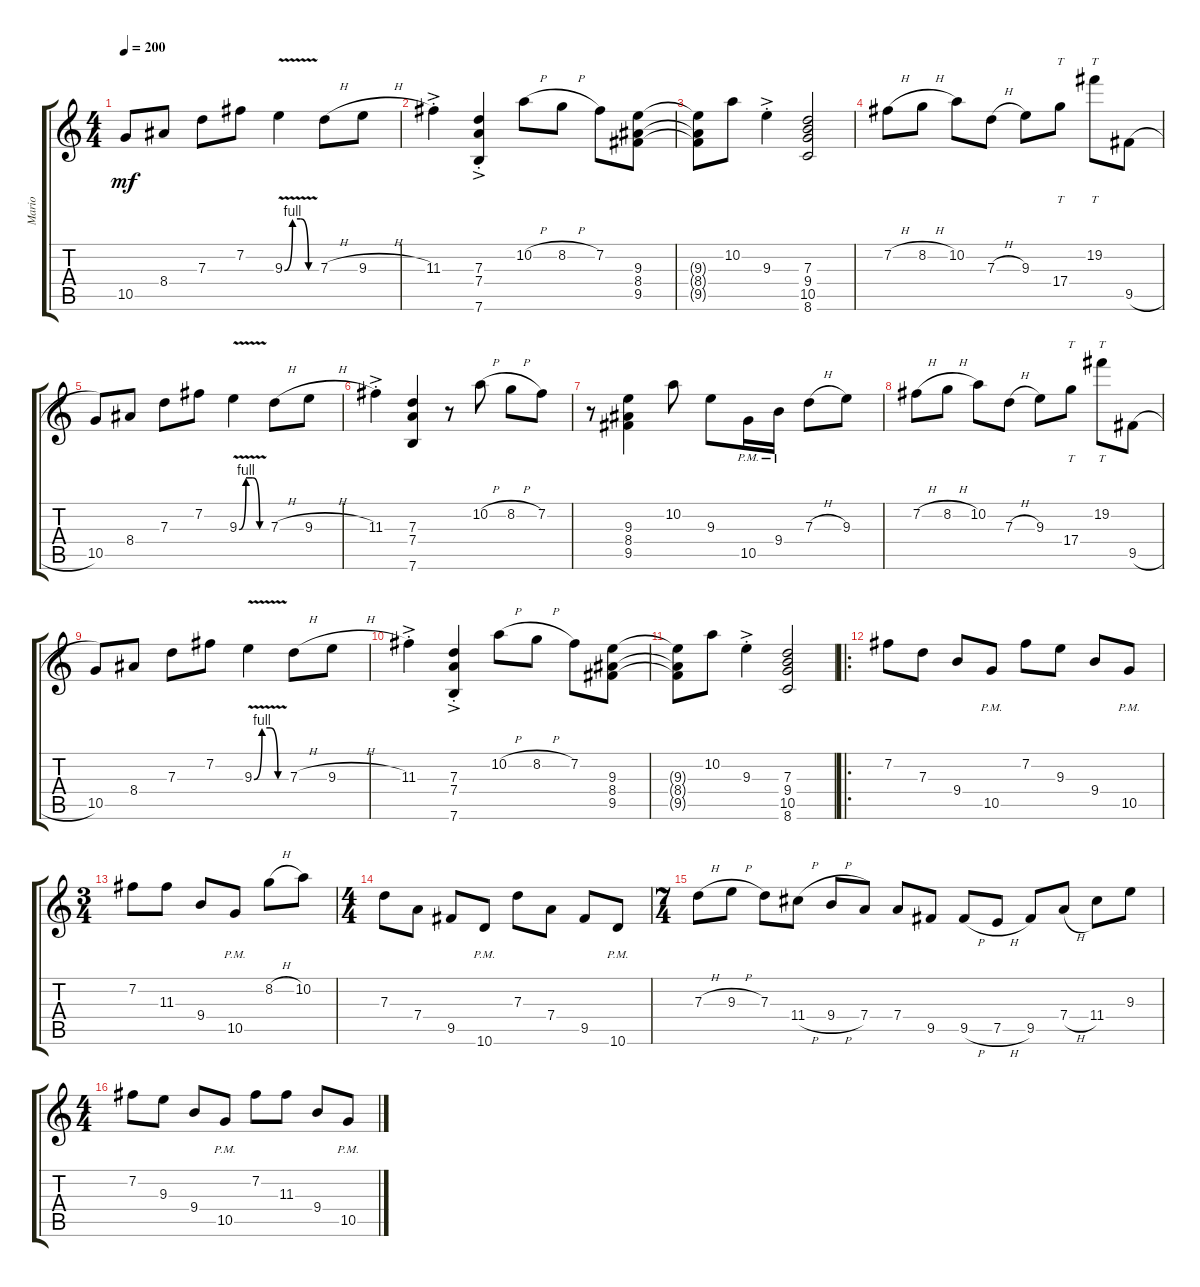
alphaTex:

\track ("Mario" "Mario") {instrument electricguitarclean}
\staff {score tabs}
\tuning (E4 B3 G3 D3 A2 E2) {hide}
\ts (4 4)
\tempo 200
\clef g2
\ks c
10.5.8{dy mf} 8.4.8 7.3.8 7.2.8 9.3{be (custom 0 0 15 4 30 4 45 0 60 0) v}.4 7.3{h}.8 9.3{h}.8 |
11.3{ac st}.4 (7.3{ac st} 7.4{ac st} 7.6{ac st}).4 10.2{h}.8 8.2{h}.8 7.2.8 (9.3 8.4 9.5).8 |
(9.3{t} 8.4{t} 9.5{t}).8 10.2.8 9.3{ac st}.4 (7.3 9.4 10.5 8.6).2 |
7.2{h}.8 8.2{h}.8 10.2.8 7.3{h}.8 9.3.8 17.4.8{tt} 19.2.8{tt} 9.5{h}.8 |
10.5.8 8.4.8 7.3.8 7.2.8 9.3{be (custom 0 0 15 4 30 4 45 0 60 0) v}.4 7.3{h}.8 9.3{h}.8 |
11.3{ac st}.4 (7.3 7.4 7.6).4 r.8 10.2{h}.8 8.2{h}.8 7.2.8 |
r.8 (9.3 8.4 9.5).4 10.2.8 9.3.8 10.5{pm}.16 9.4{pm}.16 7.3{h}.8 9.3.8 |
7.2{h}.8 8.2{h}.8 10.2.8 7.3{h}.8 9.3.8 17.4.8{tt} 19.2.8{tt} 9.5{h}.8 |
10.5.8 8.4.8 7.3.8 7.2.8 9.3{be (custom 0 0 15 4 30 4 45 0 60 0) v}.4 7.3{h}.8 9.3{h}.8 |
11.3{ac st}.4 (7.3{ac st} 7.4{ac st} 7.6{ac st}).4 10.2{h}.8 8.2{h}.8 7.2.8 (9.3 8.4 9.5).8 |
(9.3{t} 8.4{t} 9.5{t}).8 10.2.8 9.3{ac st}.4 (7.3 9.4 10.5 8.6).2 |
\ro
7.2.8 7.3.8 9.4.8 10.5{pm}.8 7.2.8 9.3.8 9.4.8 10.5{pm}.8 |
\ts (3 4)
7.2.8 11.3.8 9.4.8 10.5{pm}.8 8.2{h}.8 10.2.8 |
\ts (4 4)
7.3.8 7.4.8 9.5.8 10.6{pm}.8 7.3.8 7.4.8 9.5.8 10.6{pm}.8 |
\ts (7 4)
7.3{h}.8 9.3{h}.8 7.3.8 11.4{h}.8 9.4{h}.8 7.4.8 7.4.8 9.5.8 9.5{h}.8 7.5{h}.8 9.5.8 7.4{h}.8 11.4.8 9.3.8 |
\ts (4 4)
7.2.8 9.3.8 9.4.8 10.5{pm}.8 7.2.8 11.3.8 9.4.8 10.5{pm}.8
